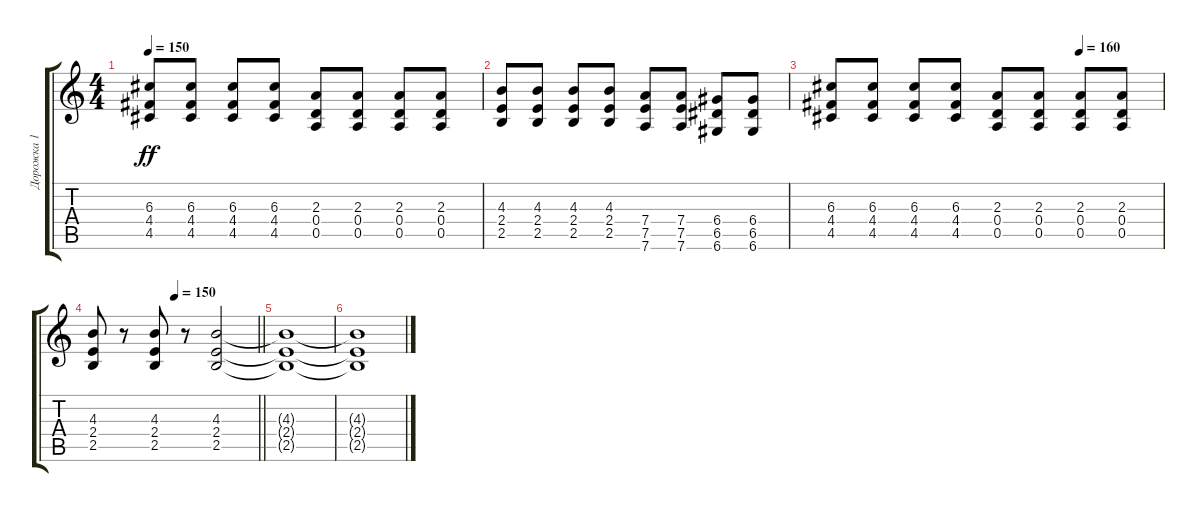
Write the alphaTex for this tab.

\track ("Дорожка 1" "Дорожка 1") {instrument acousticguitarsteel}
\staff {score tabs}
\tuning (E4 B3 G3 D3 A2 D2) {hide}
\ts (4 4)
\tempo 150
\clef g2
\ks c
(6.3 4.4 4.5).8{dy ff} (6.3 4.4 4.5).8 (6.3 4.4 4.5).8 (6.3 4.4 4.5).8 (2.3 0.4 0.5).8 (2.3 0.4 0.5).8 (2.3 0.4 0.5).8 (2.3 0.4 0.5).8 |
(4.3 2.4 2.5).8 (4.3 2.4 2.5).8 (4.3 2.4 2.5).8 (4.3 2.4 2.5).8 (7.4 7.5 7.6).8 (7.4 7.5 7.6).8 (6.4 6.5 6.6).8 (6.4 6.5 6.6).8 |
\tempo (160 0.75)
(6.3 4.4 4.5).8 (6.3 4.4 4.5).8 (6.3 4.4 4.5).8 (6.3 4.4 4.5).8 (2.3 0.4 0.5).8 (2.3 0.4 0.5).8 (2.3 0.4 0.5).8 (2.3 0.4 0.5).8 |
\tempo (150 0.5)
\barLineRight lightlight
(4.3 2.4 2.5).8 r.8 (4.3 2.4 2.5).8 r.8 (4.3 2.4 2.5).2 |
(4.3{t} 2.4{t} 2.5{t}).1 |
(4.3{t} 2.4{t} 2.5{t}).1
